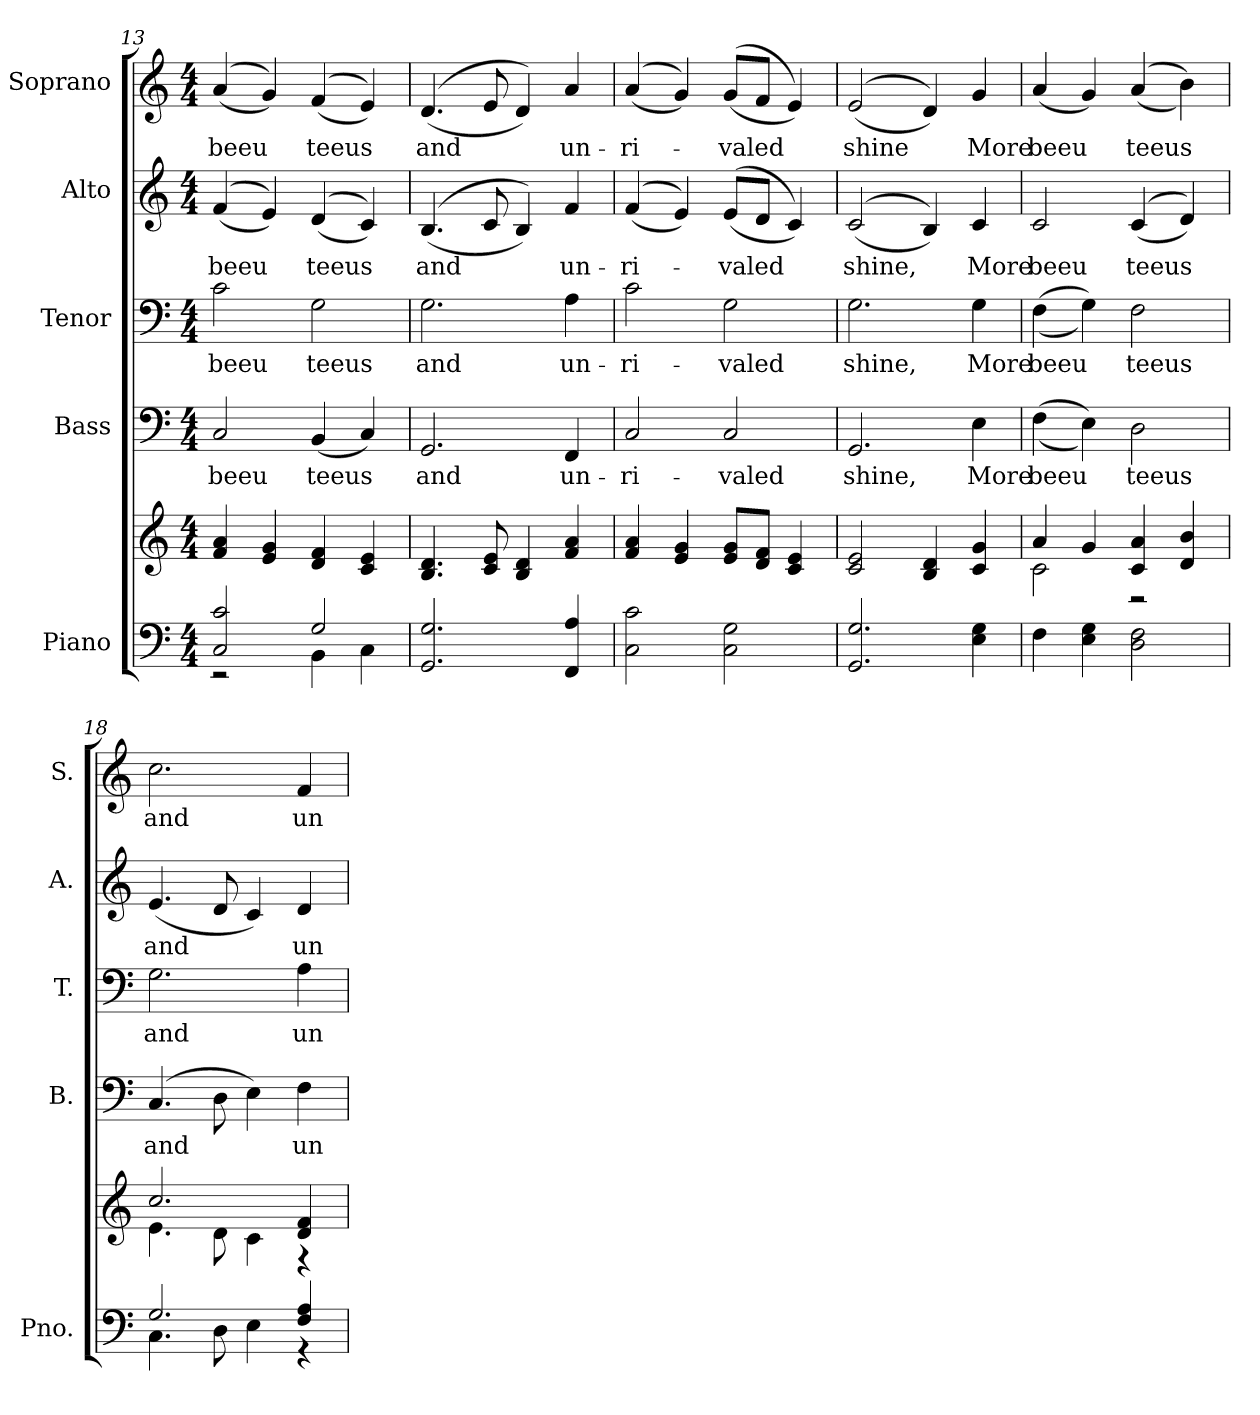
**kern	**kern	**kern	**text	**kern	**text	**kern	**text	**kern	**text
*part5	*part5	*part4	*part4	*part3	*part3	*part2	*part2	*part1	*part1
*staff6	*staff5	*staff4	*staff4	*staff3	*staff3	*staff2	*staff2	*staff1	*staff1
*I"Piano	*	*I"Bass	*	*I"Tenor	*	*I"Alto	*	*I"Soprano	*
*I'Pno.	*	*I'B.	*	*I'T.	*	*I'A.	*	*I'S.	*
!!LO:PB:g=z
*clefF4	*clefG2	*clefF4	*	*clefF4	*	*clefG2	*	*clefG2	*
*k[]	*k[]	*k[]	*	*k[]	*	*k[]	*	*k[]	*
*C:	*C:	*C:	*	*C:	*	*C:	*	*C:	*
*M4/4	*M4/4	*M4/4	*	*M4/4	*	*M4/4	*	*M4/4	*
=13	=13	=13	=13	=13	=13	=13	=13	=13	=13
*^	*	*	*	*	*	*	*	*	*
!	!	!	!	!LO:LY:b:color=#000000	!	!	!	!	!	!
!	!	!	!	!	!	!LO:LY:b:color=#000000	!	!	!	!
!	!	!	!	!	!	!	!	!LO:LY:b:color=#000000	!	!
!	!	!	!	!	!	!	!	!	!	!LO:LY:b:color=#000000
2Ci/ 2ci	2r	4fi/ 4ai	2Ci/	beeu	2ci\	beeu	((4fi/	beeu	((4ai/	beeu
.	.	4ei/ 4gi	.	.	.	.	4ei/))	.	4gi/))	.
!	!	!	!	!LO:LY:b:color=#000000	!	!	!	!	!	!
!	!	!	!	!	!	!LO:LY:b:color=#000000	!	!	!	!
!	!	!	!	!	!	!	!	!LO:LY:b:color=#000000	!	!
!	!	!	!	!	!	!	!	!	!	!LO:LY:b:color=#000000
2Gi/	4BBi\	4di/ 4fi	(4BBi/	teeus	2Gi\	teeus	((4di/	teeus	((4fi/	teeus
.	4Ci\	4ci/ 4ei	4Ci/)	.	.	.	4ci/))	.	4ei/))	.
*v	*v	*	*	*	*	*	*	*	*	*
=14	=14	=14	=14	=14	=14	=14	=14	=14	=14
*^	*	*	*	*	*	*	*	*	*
!	!	!	!	!LO:LY:b:color=#000000	!	!	!	!	!	!
*v	*v	*	*	*	*	*	*	*	*	*
*^	*	*	*	*	*	*	*	*	*
!	!	!	!	!	!	!LO:LY:b:color=#000000	!	!	!	!
*v	*v	*	*	*	*	*	*	*	*	*
*^	*	*	*	*	*	*	*	*	*
!	!	!	!	!	!	!	!	!LO:LY:b:color=#000000	!	!
*v	*v	*	*	*	*	*	*	*	*	*
*^	*	*	*	*	*	*	*	*	*
!	!	!	!	!	!	!	!	!	!	!LO:LY:b:color=#000000
*v	*v	*	*	*	*	*	*	*	*	*
2.GGi/ 2.Gi	4.Bi/ 4.di	2.GGi/	and	2.Gi\	and	((4.Bi/	and	((4.di/	and
.	8ci/ 8ei	.	.	.	.	8ci/	.	8ei/	.
.	4Bi/ 4di	.	.	.	.	4Bi/))	.	4di/))	.
!	!	!	!LO:LY:b:color=#000000	!	!	!	!	!	!
!	!	!	!	!	!LO:LY:b:color=#000000	!	!	!	!
!	!	!	!	!	!	!	!LO:LY:b:color=#000000	!	!
!	!	!	!	!	!	!	!	!	!LO:LY:b:color=#000000
4FFi/ 4Ai	4fi/ 4ai	4FFi/	un-	4Ai\	un-	4fi/	un-	4ai/	un-
=15	=15	=15	=15	=15	=15	=15	=15	=15	=15
!	!	!	!LO:LY:b:color=#000000	!	!	!	!	!	!
!	!	!	!	!	!LO:LY:b:color=#000000	!	!	!	!
!	!	!	!	!	!	!	!LO:LY:b:color=#000000	!	!
!	!	!	!	!	!	!	!	!	!LO:LY:b:color=#000000
2Ci\ 2ci	4fi/ 4ai	2Ci/	-ri-	2ci\	-ri-	((4fi/	-ri-	((4ai/	-ri-
.	4ei/ 4gi	.	.	.	.	4ei/))	.	4gi/))	.
!	!	!	!LO:LY:b:color=#000000	!	!	!	!	!	!
!	!	!	!	!	!LO:LY:b:color=#000000	!	!	!	!
!	!	!	!	!	!	!	!LO:LY:b:color=#000000	!	!
!	!	!	!	!	!	!	!	!	!LO:LY:b:color=#000000
2Ci\ 2Gi	8ei/ 8giL	2Ci/	-valed	2Gi\	-valed	((8ei/L	-valed	((8gi/L	-valed
.	8di/ 8fiJ	.	.	.	.	8di/J	.	8fi/J	.
.	4ci/ 4ei	.	.	.	.	4ci/))	.	4ei/))	.
!!LO:PB:g=z
=16	=16	=16	=16	=16	=16	=16	=16	=16	=16
!	!	!	!LO:LY:b:color=#000000	!	!	!	!	!	!
!	!	!	!	!	!LO:LY:b:color=#000000	!	!	!	!
!	!	!	!	!	!	!	!LO:LY:b:color=#000000	!	!
!	!	!	!	!	!	!	!	!	!LO:LY:b:color=#000000
2.GGi/ 2.Gi	2ci/ 2ei	2.GGi/	shine,	2.Gi\	shine,	((2ci/	shine,	((2ei/	shine
.	4Bi/ 4di	.	.	.	.	4Bi/))	.	4di/))	.
!	!	!	!LO:LY:b:color=#000000	!	!	!	!	!	!
!	!	!	!	!	!LO:LY:b:color=#000000	!	!	!	!
!	!	!	!	!	!	!	!LO:LY:b:color=#000000	!	!
!	!	!	!	!	!	!	!	!	!LO:LY:b:color=#000000
4Ei\ 4Gi	4ci/ 4gi	4Ei\	More	4Gi\	More	4ci/	More	4gi/	More
=17	=17	=17	=17	=17	=17	=17	=17	=17	=17
*	*^	*	*	*	*	*	*	*	*
!	!	!	!	!LO:LY:b:color=#000000	!	!	!	!	!	!
!	!	!	!	!	!	!LO:LY:b:color=#000000	!	!	!	!
!	!	!	!	!	!	!	!	!LO:LY:b:color=#000000	!	!
!	!	!	!	!	!	!	!	!	!	!LO:LY:b:color=#000000
4Fi\	4ai/	2ci\	((4Fi\	beeu	((4Fi\	beeu	2ci/	beeu	(4ai/	beeu
4Ei\ 4Gi	4gi/	.	4Ei\))	.	4Gi\))	.	.	.	4gi/)	.
!	!	!	!	!LO:LY:b:color=#000000	!	!	!	!	!	!
!	!	!	!	!	!	!LO:LY:b:color=#000000	!	!	!	!
!	!	!	!	!	!	!	!	!LO:LY:b:color=#000000	!	!
!	!	!	!	!	!	!	!	!	!	!LO:LY:b:color=#000000
2Di\ 2Fi	4ci/ 4ai	2r	2Di\	teeus	2Fi\	teeus	((4ci/	teeus	((4ai/	teeus
.	4di/ 4bi	.	.	.	.	.	4di/))	.	4bi\))	.
=18	=18	=18	=18	=18	=18	=18	=18	=18	=18	=18
*^	*	*	*	*	*	*	*	*	*	*
!	!	!	!	!	!LO:LY:b:color=#000000	!	!	!	!	!	!
!	!	!	!	!	!	!	!LO:LY:b:color=#000000	!	!	!	!
!	!	!	!	!	!	!	!	!	!LO:LY:b:color=#000000	!	!
!	!	!	!	!	!	!	!	!	!	!	!LO:LY:b:color=#000000
2.Gi/	4.Ci\	2.cci/	4.ei\	(4.Ci/	and	2.Gi\	and	(4.ei/	and	2.cci\	and
.	8Di\	.	8di\	8Di\	.	.	.	8di/	.	.	.
.	4Ei\	.	4ci\	4Ei\)	.	.	.	4ci/)	.	.	.
!	!	!	!	!	!LO:LY:b:color=#000000	!	!	!	!	!	!
!	!	!	!	!	!	!	!LO:LY:b:color=#000000	!	!	!	!
!	!	!	!	!	!	!	!	!	!LO:LY:b:color=#000000	!	!
!	!	!	!	!	!	!	!	!	!	!	!LO:LY:b:color=#000000
4Fi/ 4Ai	4r	4di/ 4fi	4r	4Fi\	un-	4Ai\	un-	4di/	un-	4fi/	un-
*v	*v	*	*	*	*	*	*	*	*	*	*
*	*v	*v	*	*	*	*	*	*	*	*
=	=	=	=	=	=	=	=	=	=
*-	*-	*-	*-	*-	*-	*-	*-	*-	*-
